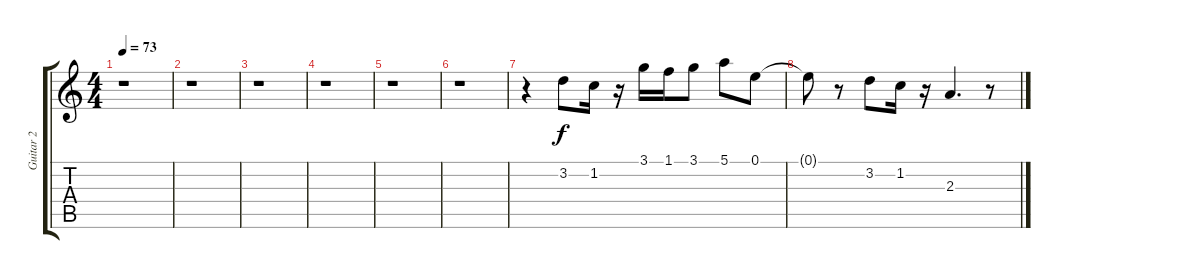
\track ("Guitar 2" "Guitar 2") {instrument overdrivenguitar}
\staff {score tabs}
\tuning (E4 B3 G3 D3 A2 E2) {hide}
\ts (4 4)
\tempo 73
\clef g2
\ks c
r.1{dy f} |
r.1 |
r.1 |
r.1 |
r.1 |
r.1 |
r.4 3.2.8 1.2.16 r.16 3.1.16 1.1.16 3.1.8 5.1.8 0.1.8 |
0.1{t}.8 r.8 3.2.8 1.2.16 r.16 2.3.4{d} r.8
